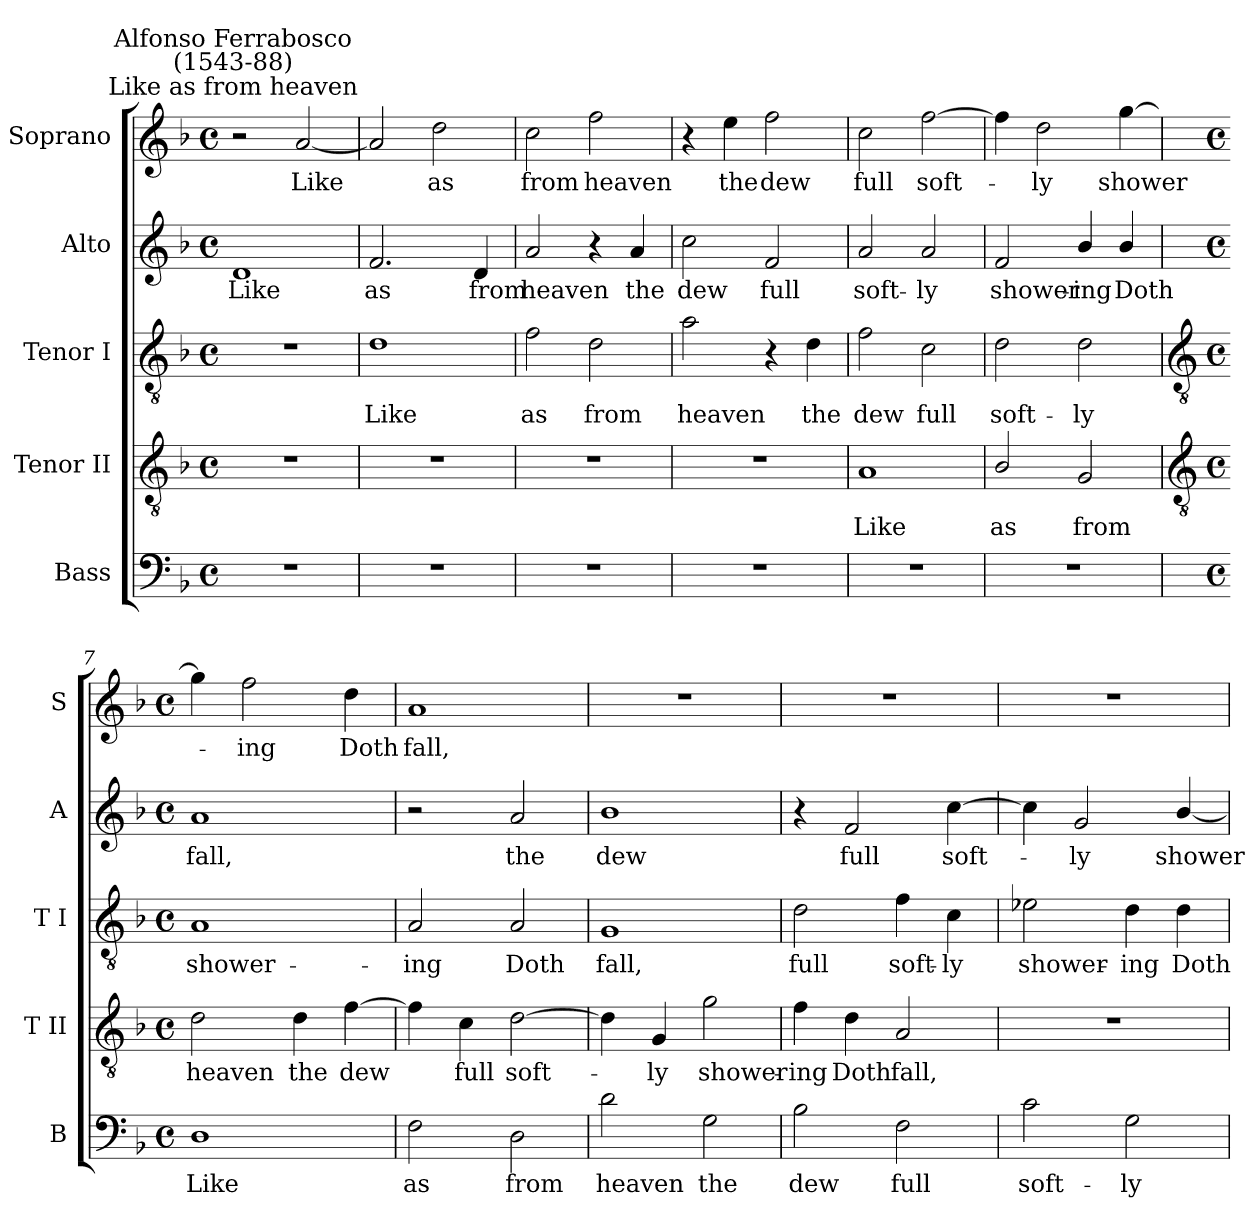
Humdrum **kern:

**kern	**text	**kern	**text	**kern	**text	**kern	**text	**kern	**text
*part5	*part5	*part4	*part4	*part3	*part3	*part2	*part2	*part1	*part1
*staff5	*staff5	*staff4	*staff4	*staff3	*staff3	*staff2	*staff2	*staff1	*staff1
*I"Bass	*	*I"Tenor II	*	*I"Tenor I	*	*I"Alto	*	*I"Soprano	*
*I'B	*	*I'T II	*	*I'T I	*	*I'A	*	*I'S	*
*clefF4	*	*clefGv2	*	*clefGv2	*	*clefG2	*	*clefG2	*
*k[b-]	*	*k[b-]	*	*k[b-]	*	*k[b-]	*	*k[b-]	*
*F:	*	*F:	*	*F:	*	*F:	*	*F:	*
*M4/4	*	*M4/4	*	*M4/4	*	*M4/4	*	*M4/4	*
*met(c)	*	*met(c)	*	*met(c)	*	*met(c)	*	*met(c)	*
=1	=1	=1	=1	=1	=1	=1	=1	=1	=1
!	!	!	!	!	!	!	!	!LO:TX:a:cj:t=Like as from heaven	!
!	!	!	!	!	!	!	!	!LO:TX:a:cj:t=Alfonso Ferrabosco\n(1543-88)	!
!	!	!	!	!	!	!	!LO:LY:b	!	!
1r	.	1r	.	1r	.	1d	Like	2r	.
!	!	!	!	!	!	!	!	!	!LO:LY:b
.	.	.	.	.	.	.	.	[2a	Like
=2	=2	=2	=2	=2	=2	=2	=2	=2	=2
!	!	!	!	!	!LO:LY:b	!	!LO:LY:b	!	!
1r	.	1r	.	1d	Like	2.f	as	2a]	.
!	!	!	!	!	!	!	!	!	!LO:LY:b
.	.	.	.	.	.	.	.	2dd	as
!	!	!	!	!	!	!	!LO:LY:b	!	!
.	.	.	.	.	.	4d	from	.	.
=3	=3	=3	=3	=3	=3	=3	=3	=3	=3
!	!	!	!	!	!LO:LY:b	!	!LO:LY:b	!	!LO:LY:b
1r	.	1r	.	2f	as	2a	heaven	2cc	from
!	!	!	!	!	!LO:LY:b	!	!	!	!LO:LY:b
.	.	.	.	2d	from	4r	.	2ff	heaven
!	!	!	!	!	!	!	!LO:LY:b	!	!
.	.	.	.	.	.	4a	the	.	.
=4	=4	=4	=4	=4	=4	=4	=4	=4	=4
!	!	!	!	!	!LO:LY:b	!	!LO:LY:b	!	!
1r	.	1r	.	2a	heaven	2cc	dew	4r	.
!	!	!	!	!	!	!	!	!	!LO:LY:b
.	.	.	.	.	.	.	.	4ee	the
!	!	!	!	!	!	!	!LO:LY:b	!	!LO:LY:b
.	.	.	.	4r	.	2f	full	2ff	dew
!	!	!	!	!	!LO:LY:b	!	!	!	!
.	.	.	.	4d	the	.	.	.	.
=5	=5	=5	=5	=5	=5	=5	=5	=5	=5
!	!	!	!LO:LY:b	!	!LO:LY:b	!	!LO:LY:b	!	!LO:LY:b
1r	.	1A	Like	2f	dew	2a	soft-	2cc	full
!	!	!	!	!	!LO:LY:b	!	!LO:LY:b	!	!LO:LY:b
.	.	.	.	2c	full	2a	-ly	[2ff	soft-
=6	=6	=6	=6	=6	=6	=6	=6	=6	=6
!	!	!	!LO:LY:b	!	!LO:LY:b	!	!LO:LY:b	!	!
1r	.	2B-/	as	2d	soft-	2f	shower-	4ff]	.
!	!	!	!	!	!	!	!	!	!LO:LY:b
.	.	.	.	.	.	.	.	2dd	ly
!	!	!	!LO:LY:b	!	!LO:LY:b	!	!LO:LY:b	!	!
.	.	2G	from	2d	-ly	4b-/	-ing	.	.
!	!	!	!	!	!	!	!LO:LY:b	!	!LO:LY:b
.	.	.	.	.	.	4b-/	Doth	[4gg	shower-
!!LO:LB:g=z
=7	=7	=7	=7	=7	=7	=7	=7	=7	=7
*	*	*clefGv2	*	*clefGv2	*	*	*	*	*
*M4/4	*	*M4/4	*	*M4/4	*	*M4/4	*	*M4/4	*
*met(c)	*	*met(c)	*	*met(c)	*	*met(c)	*	*met(c)	*
!	!LO:LY:b	!	!LO:LY:b	!	!LO:LY:b	!	!LO:LY:b	!	!
1D	Like	2d	heaven	1A	shower-	1a	fall,	4gg]	.
!	!	!	!	!	!	!	!	!	!LO:LY:b
.	.	.	.	.	.	.	.	2ff	ing
!	!	!	!LO:LY:b	!	!	!	!	!	!
.	.	4d	the	.	.	.	.	.	.
!	!	!	!LO:LY:b	!	!	!	!	!	!LO:LY:b
.	.	[4f	dew	.	.	.	.	4dd	Doth
=8	=8	=8	=8	=8	=8	=8	=8	=8	=8
!	!LO:LY:b	!	!	!	!LO:LY:b	!	!	!	!LO:LY:b
2F	as	4f]	.	2A	-ing	2r	.	1a	fall,
!	!	!	!LO:LY:b	!	!	!	!	!	!
.	.	4c	full	.	.	.	.	.	.
!	!LO:LY:b	!	!LO:LY:b	!	!LO:LY:b	!	!LO:LY:b	!	!
2D	from	[2d	soft-	2A	Doth	2a	the	.	.
=9	=9	=9	=9	=9	=9	=9	=9	=9	=9
!	!LO:LY:b	!	!	!	!LO:LY:b	!	!LO:LY:b	!	!
2d	heaven	4d]	.	1G	fall,	1b-	dew	1r	.
!	!	!	!LO:LY:b	!	!	!	!	!	!
.	.	4G	ly	.	.	.	.	.	.
!	!LO:LY:b	!	!LO:LY:b	!	!	!	!	!	!
2G	the	2g	shower-	.	.	.	.	.	.
=10	=10	=10	=10	=10	=10	=10	=10	=10	=10
!	!LO:LY:b	!	!LO:LY:b	!	!LO:LY:b	!	!	!	!
2B-	dew	4f	-ing	2d	full	4r	.	1r	.
!	!	!	!LO:LY:b	!	!	!	!LO:LY:b	!	!
.	.	4d	Doth	.	.	2f	full	.	.
!	!LO:LY:b	!	!LO:LY:b	!	!LO:LY:b	!	!	!	!
2F	full	2A	fall,	4f	soft-	.	.	.	.
!	!	!	!	!	!LO:LY:b	!	!LO:LY:b	!	!
.	.	.	.	4c	-ly	[4cc	soft-	.	.
=11	=11	=11	=11	=11	=11	=11	=11	=11	=11
!	!LO:LY:b	!	!	!	!LO:LY:b	!	!	!	!
2c	soft-	1r	.	2e-X	shower-	4cc]	.	1r	.
!	!	!	!	!	!	!	!LO:LY:b	!	!
.	.	.	.	.	.	2g	ly	.	.
!	!LO:LY:b	!	!	!	!LO:LY:b	!	!	!	!
2G	-ly	.	.	4d	-ing	.	.	.	.
!	!	!	!	!	!LO:LY:b	!	!LO:LY:b	!	!
.	.	.	.	4d	Doth	[4b-/	shower-	.	.
=	=	=	=	=	=	=	=	=	=
*-	*-	*-	*-	*-	*-	*-	*-	*-	*-
